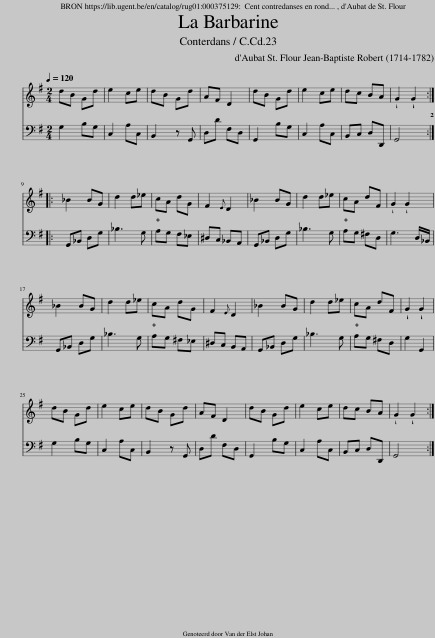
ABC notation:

X:1
%%score 1 2
L:1/8
Q:1/4=120
M:2/4
I:linebreak $
K:G
V:1 treble
V:2 bass
V:1
 dB Gd | e2 ce | dB Gd | AF D2 | dB Gd | %5
 e2 ce | dc BA | !wedge!G2 !wedge!G2 ::$ _B2 BG | d2 d_e | %10
 cA dG | F2{E} D2 | _B2 BG | d2 d_e | cA dF | %15
 !wedge!G2 !wedge!G2 |$ _B2 BG | d2 d_e | cA dG | F2{E} D2 | %20
 _B2 BG | d2 d_e | cA dF | !wedge!G2 !wedge!G2 |$ dB Gd | %25
 e2 ce | dB Gd | AF D2 | dB Gd | e2 ce | %30
 dc BA | !wedge!G2 !wedge!G2 :| %32
V:2
 G,2 B,G, | C,2 A,C, | B,,2 z G,, | D,D F,D, | G,,2 B,G, | %5
 C,2 A,C, | B,,C, D,D,, | G,,4 ::$ G,,_B,, D,G, | _B,3 G, | %10
 !plus!A,G, F,_E, | ^D,C, _B,,A,, | G,,_B,, D,G, | _B,3 G, | !plus!A,G, ^F,D, | %15
 G,3 D,/_B,,/ |$ G,,_B,, D,G, | _B,3 G, | !plus!A,G, ^F,_E, | ^D,C, B,,A,, | %20
 G,,_B,, D,G, | _B,3 G, | !plus!A,G, ^F,D, | G,2 G,,2 |$ G,2 B,G, | %25
 C,2 A,C, | B,,2 z G,, | D,D F,D, | G,,2 B,G, | C,2 A,C, | %30
 B,,C, D,D,, | G,,4 :| %32
